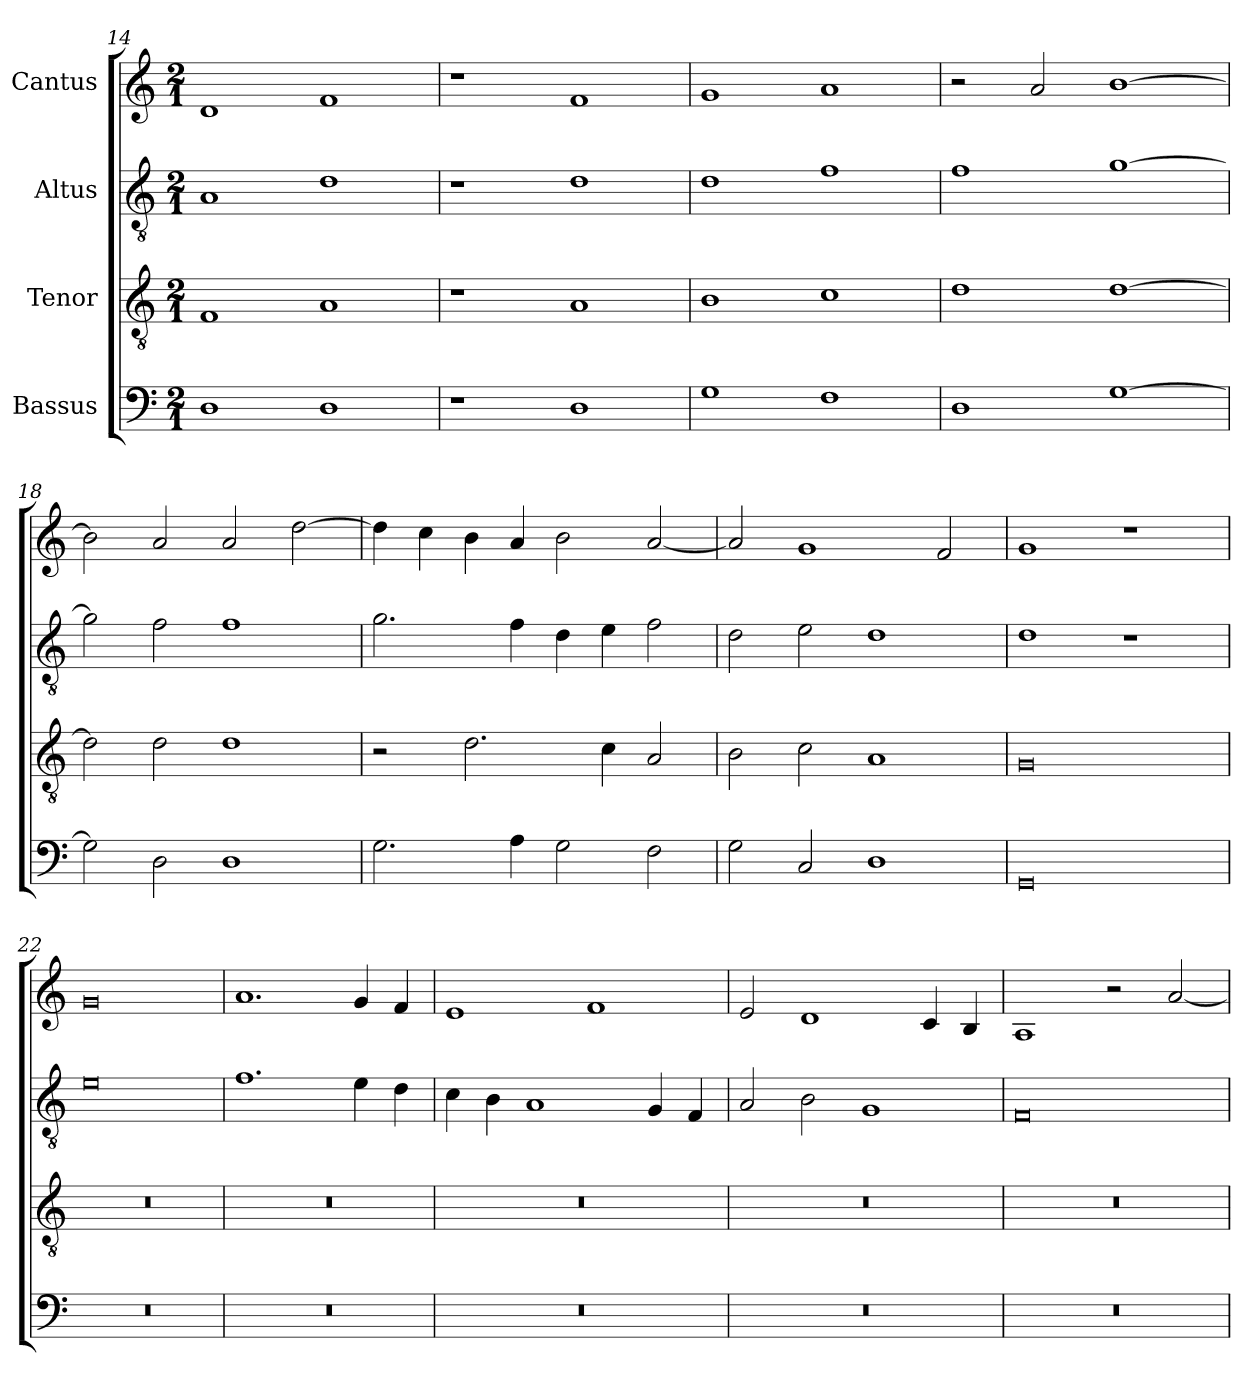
**kern	**kern	**kern	**kern
*part4	*part3	*part2	*part1
*staff4	*staff3	*staff2	*staff1
*I"Bassus	*I"Tenor	*I"Altus	*I"Cantus
*clefF4	*clefGv2	*clefGv2	*clefG2
*	*ITrd7c12	*ITrd7c12	*
*k[]	*k[]	*k[]	*k[]
*C:	*C:	*C:	*C:
*M2/1	*M2/1	*M2/1	*M2/1
=14	=14	=14	=14
1Di	1FFi	1AAi	1di
1Di	1AAi	1Di	1fi
=15	=15	=15	=15
1r	1r	1r	1r
1Di	1AAi	1Di	1fi
=16	=16	=16	=16
1Gi	1BBi	1Di	1gi
1Fi	1Ci	1Fi	1ai
!!LO:LB:g=z
=17	=17	=17	=17
1Di	1Di	1Fi	2r
.	.	.	2ai/
[>1Gi	[>1Di	[>1Gi	[>1bi
=18	=18	=18	=18
2Gi\]	2Di\]	2Gi\]	2bi\]
2Di\	2Di\	2Fi\	2ai/
1Di	1Di	1Fi	2ai/
.	.	.	[>2ddi\
=19	=19	=19	=19
2.Gi\	2r	2.Gi\	4ddi\]
.	.	.	4cci\
.	2.Di\	.	4bi\
4Ai\	.	4Fi\	4ai/
2Gi\	.	4Di\	2bi\
.	4Ci\	4Ei\	.
2Fi\	2AAi/	2Fi\	[<2ai/
=20	=20	=20	=20
2Gi\	2BBi\	2Di\	2ai/]
2Ci/	2Ci\	2Ei\	1gi
1Di	1AAi	1Di	.
.	.	.	2fi/
=21	=21	=21	=21
0GGi	0GGi	1Di	1gi
.	.	1r	1r
=22	=22	=22	=22
!LO:N:vis=1	!LO:N:vis=1	!	!
0r	0r	0Ei	0gi
!!LO:LB:g=z
=23	=23	=23	=23
!LO:N:vis=1	!LO:N:vis=1	!	!
0r	0r	1.Fi	1.ai
.	.	4Ei\	4gi/
.	.	4Di\	4fi/
=24	=24	=24	=24
!LO:N:vis=1	!LO:N:vis=1	!	!
0r	0r	4Ci\	1ei
.	.	4BBi\	.
.	.	1AAi	.
.	.	.	1fi
.	.	4GGi/	.
.	.	4FFi/	.
=25	=25	=25	=25
!LO:N:vis=1	!LO:N:vis=1	!	!
0r	0r	2AAi/	2ei/
.	.	2BBi\	1di
.	.	1GGi	.
.	.	.	4ci/
.	.	.	4Bi/
=26	=26	=26	=26
!LO:N:vis=1	!LO:N:vis=1	!	!
0r	0r	0FFi	1Ai
.	.	.	2r
.	.	.	[<2ai/
=	=	=	=
*-	*-	*-	*-
